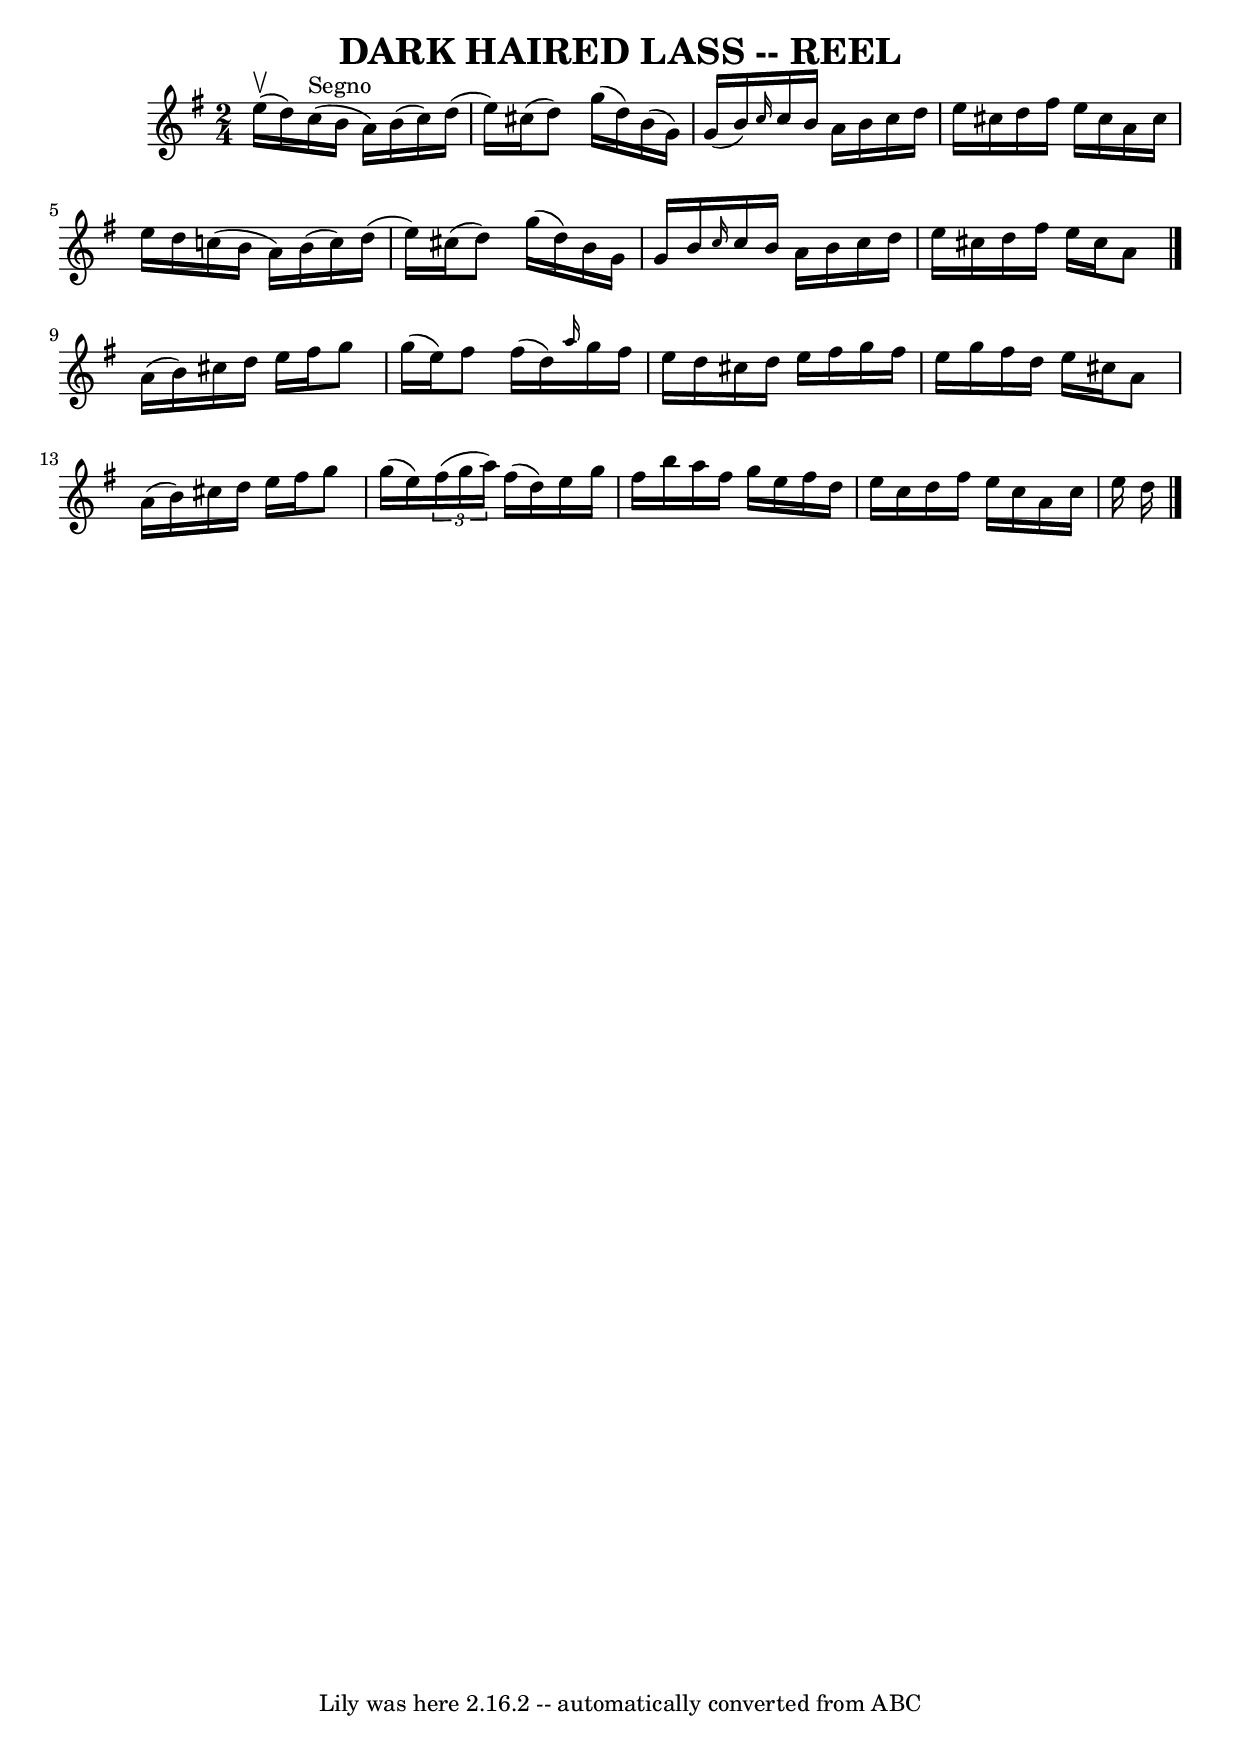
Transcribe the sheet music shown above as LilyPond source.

\version "2.16.2"
\include "Mammoth.ily"
\header {
  %% book = "Ryan's Mammoth Collection of Fiddle Tunes"
  crossRefNumber = "1"
  footnotes = ""
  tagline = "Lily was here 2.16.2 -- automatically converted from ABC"
  title = "DARK HAIRED LASS -- REEL"

}
voicedefault =  {


  \time 2/4 
  \key a \dorian e''16 (^\upbow d''16)         |
  
  c''16^"Segno"(b'16 a'16) b'16 (c''16) d''16 (e''16)   
  cis''16 (|
  d''8) g''16 (d''16) b'16 (g'16)   
  g'16 (b'16)   |
  \grace { c''16  
	 } c''16 b'16 a'16    
  b'16 c''16 d''16 e''16 cis''16    |
  d''16 fis''16    
  e''16 cis''16 a'16 cis''16 e''16 d''16    |
  |
  
  c''!16 (b'16 a'16) b'16 (c''16) d''16 (e''16)   
  cis''16 (|
  d''8) g''16 (d''16) b'16 g'16 g'16    
  b'16    |
  \grace { c''16  
	 } c''16 b'16 a'16 b'16 c''16  
  d''16 e''16 cis''16    |
  d''16 fis''16 e''16 cis''16  
  a'8    \bar "|." a'16 (b'16)       |
  cis''16 d''16    
  e''16 fis''16 g''8 g''16 (e''16)   |
  fis''8 fis''16 
  (d''16) \grace { a''16  
		 } g''16 fis''16 e''16 d''16    
  |
  cis''16 d''16 e''16 fis''16 g''16 fis''16 e''16    
  g''16    |
  fis''16 d''16 e''16 cis''16 a'8 a'16 (
  b'16)   |
  |
  cis''16 d''16 e''16 fis''16 g''8 
  g''16 (e''16)   |
  \times 2/3 { fis''16 (g''16 a''16  
	       -) 
	     } fis''16 (d''16) e''16 g''16 fis''16 b''16    |
  
  a''16 fis''16 g''16 e''16 fis''16 d''16 e''16 c''16    
  |
  d''16 fis''16 e''16 c''16 a'16 c''16 e''16    
  d''16    <<   \bar "|."  >>   

}

\score{
  <<

    \context Staff="default"
    {
      \voicedefault 
      
    }

  >>
  \layout {
    
  }
  \midi {
  }

}
